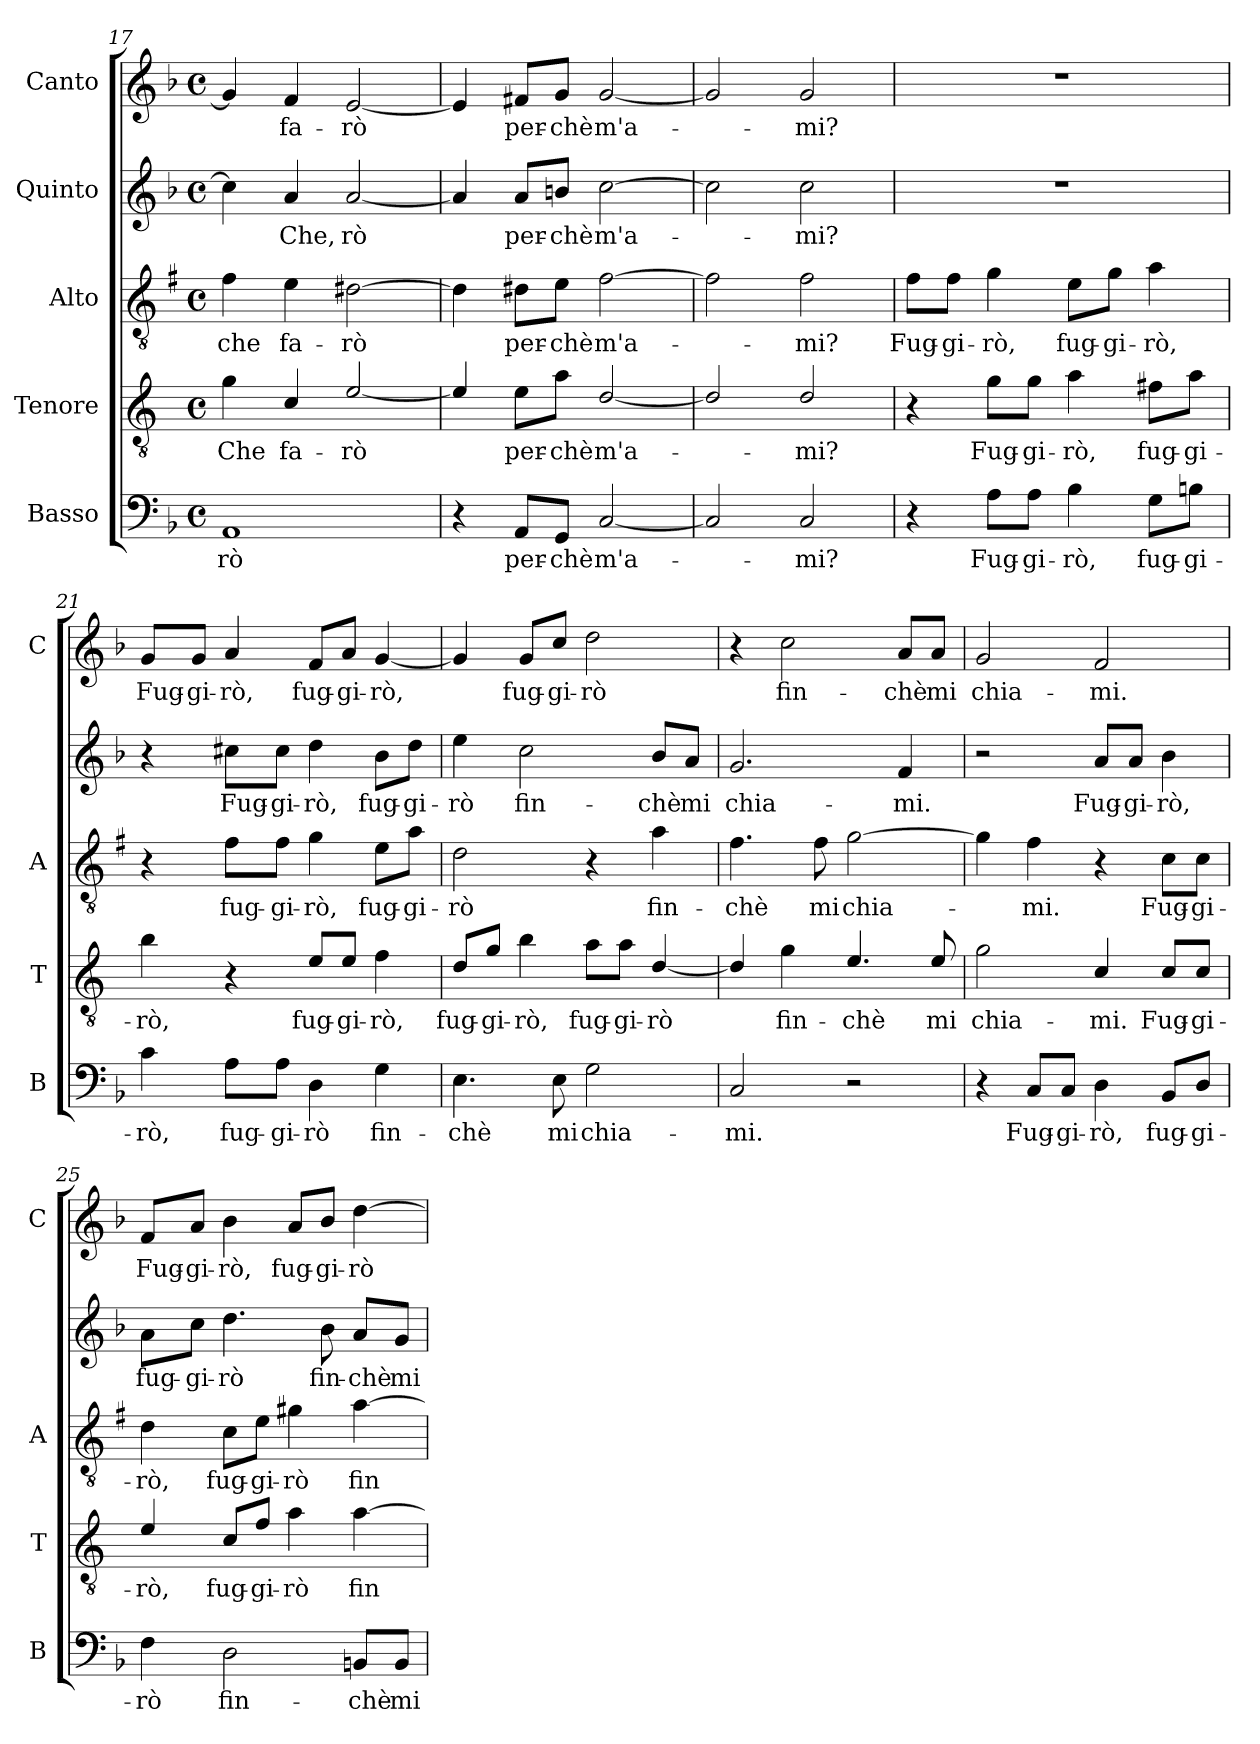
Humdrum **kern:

**kern	**text	**kern	**text	**kern	**text	**kern	**text	**kern	**text
*part5	*part5	*part4	*part4	*part3	*part3	*part2	*part2	*part1	*part1
*staff5	*staff5	*staff4	*staff4	*staff3	*staff3	*staff2	*staff2	*staff1	*staff1
*I"Basso	*	*I"Tenore	*	*I"Alto	*	*I"Quinto	*	*I"Canto	*
*I'B	*	*I'T	*	*I'A	*	*	*	*I'C	*
!!LO:LB:g=z
*clefF4	*	*clefGv2	*	*clefGv2	*	*clefG2	*	*clefG2	*
*	*	*ITrd4c7	*	*ITrd1c2	*	*	*	*	*
*k[b-]	*	*k[b-]	*	*k[b-]	*	*k[b-]	*	*k[b-]	*
*F:	*	*F:	*	*F:	*	*F:	*	*F:	*
*M4/4	*	*M4/4	*	*M4/4	*	*M4/4	*	*M4/4	*
*met(c)	*	*met(c)	*	*met(c)	*	*met(c)	*	*met(c)	*
=17	=17	=17	=17	=17	=17	=17	=17	=17	=17
!	!LO:LY:b	!	!LO:LY:b	!	!LO:LY:b	!	!	!	!
1AA	-rò	4c\	Che	4e\	che	4cc\]	.	4g/]	.
!	!	!	!LO:LY:b	!	!LO:LY:b	!	!LO:LY:b	!	!LO:LY:b
.	.	4F/	fa-	4d\	fa-	4a/	Che,	4f/	fa-
!	!	!	!LO:LY:b	!	!LO:LY:b	!	!LO:LY:b	!	!LO:LY:b
.	.	[2A/	-rò	[2c#X\	-rò	[2a/	rò	[2e/	-rò
=18	=18	=18	=18	=18	=18	=18	=18	=18	=18
4r	.	4A/]	.	4c#\]	.	4a/]	.	4e/]	.
!	!LO:LY:b	!	!LO:LY:b	!	!LO:LY:b	!	!LO:LY:b	!	!LO:LY:b
8AA/L	per-	8A\L	per-	8c#X\L	per-	8a/L	per-	8f#X/L	per-
!	!LO:LY:b	!	!LO:LY:b	!	!LO:LY:b	!	!LO:LY:b	!	!LO:LY:b
8GG/J	-chè	8d\J	-chè	8d\J	-chè	8bn/J	-chè	8g/J	-chè
!	!LO:LY:b	!	!LO:LY:b	!	!LO:LY:b	!	!LO:LY:b	!	!LO:LY:b
[2C/	m'a-	[2G/	m'a-	[2e\	m'a-	[2cc\	m'a-	[2g/	m'a-
=19	=19	=19	=19	=19	=19	=19	=19	=19	=19
2C/]	.	2G/]	.	2e\]	.	2cc\]	.	2g/]	.
!	!LO:LY:b	!	!LO:LY:b	!	!LO:LY:b	!	!LO:LY:b	!	!LO:LY:b
2C/	-mi?	2G/	-mi?	2e\	-mi?	2cc\	-mi?	2g/	-mi?
=20	=20	=20	=20	=20	=20	=20	=20	=20	=20
!	!	!	!	!	!LO:LY:b	!	!	!	!
4r	.	4r	.	8e\L	Fug-	1r	.	1r	.
!	!	!	!	!	!LO:LY:b	!	!	!	!
.	.	.	.	8e\J	-gi-	.	.	.	.
!	!LO:LY:b	!	!LO:LY:b	!	!LO:LY:b	!	!	!	!
8A\L	Fug-	8c\L	Fug-	4f\	-rò,	.	.	.	.
!	!LO:LY:b	!	!LO:LY:b	!	!	!	!	!	!
8A\J	-gi-	8c\J	-gi-	.	.	.	.	.	.
!	!LO:LY:b	!	!LO:LY:b	!	!LO:LY:b	!	!	!	!
4B-\	-rò,	4d\	-rò,	8d\L	fug-	.	.	.	.
!	!	!	!	!	!LO:LY:b	!	!	!	!
.	.	.	.	8f\J	-gi-	.	.	.	.
!	!LO:LY:b	!	!LO:LY:b	!	!LO:LY:b	!	!	!	!
8G\L	fug-	8Bn\L	fug-	4g\	-rò,	.	.	.	.
!	!LO:LY:b	!	!LO:LY:b	!	!	!	!	!	!
8Bn\J	-gi-	8d\J	-gi-	.	.	.	.	.	.
=21	=21	=21	=21	=21	=21	=21	=21	=21	=21
!	!LO:LY:b	!	!LO:LY:b	!	!	!	!	!	!LO:LY:b
4c\	-rò,	4e\	-rò,	4r	.	4r	.	8g/L	Fug-
!	!	!	!	!	!	!	!	!	!LO:LY:b
.	.	.	.	.	.	.	.	8g/J	-gi-
!	!LO:LY:b	!	!	!	!LO:LY:b	!	!LO:LY:b	!	!LO:LY:b
8A\L	fug-	4r	.	8e\L	fug-	8cc#X\L	Fug-	4a/	-rò,
!	!LO:LY:b	!	!	!	!LO:LY:b	!	!LO:LY:b	!	!
8A\J	-gi-	.	.	8e\J	-gi-	8cc#\J	-gi-	.	.
!	!LO:LY:b	!	!LO:LY:b	!	!LO:LY:b	!	!LO:LY:b	!	!LO:LY:b
4D\	-rò	8A/L	fug-	4f\	-rò,	4dd\	-rò,	8f/L	fug-
!	!	!	!LO:LY:b	!	!	!	!	!	!LO:LY:b
.	.	8A/J	-gi-	.	.	.	.	8a/J	-gi-
!	!LO:LY:b	!	!LO:LY:b	!	!LO:LY:b	!	!LO:LY:b	!	!LO:LY:b
4G\	fin-	4B-\	-rò,	8d\L	fug-	8b-\L	fug-	[4g/	-rò,
!	!	!	!	!	!LO:LY:b	!	!LO:LY:b	!	!
.	.	.	.	8g\J	-gi-	8dd\J	-gi-	.	.
!!LO:LB:g=z
=22	=22	=22	=22	=22	=22	=22	=22	=22	=22
!	!LO:LY:b	!	!LO:LY:b	!	!LO:LY:b	!	!LO:LY:b	!	!
4.E\	-chè	8G/L	fug-	2c\	-rò	4ee\	-rò	4g/]	.
!	!	!	!LO:LY:b	!	!	!	!	!	!
.	.	8c/J	-gi-	.	.	.	.	.	.
!	!	!	!LO:LY:b	!	!	!	!LO:LY:b	!	!LO:LY:b
.	.	4e\	-rò,	.	.	2cc\	fin-	8g/L	fug-
!	!LO:LY:b	!	!	!	!	!	!	!	!LO:LY:b
8E\	mi	.	.	.	.	.	.	8cc/J	-gi-
!	!LO:LY:b	!	!LO:LY:b	!	!	!	!	!	!LO:LY:b
2G\	chia-	8d\L	fug-	4r	.	.	.	2dd\	-rò
!	!	!	!LO:LY:b	!	!	!	!	!	!
.	.	8d\J	-gi-	.	.	.	.	.	.
!	!	!	!LO:LY:b	!	!LO:LY:b	!	!LO:LY:b	!	!
.	.	[4G/	-rò	4g\	fin-	8b-/L	-chè	.	.
!	!	!	!	!	!	!	!LO:LY:b	!	!
.	.	.	.	.	.	8a/J	mi	.	.
=23	=23	=23	=23	=23	=23	=23	=23	=23	=23
!	!LO:LY:b	!	!	!	!LO:LY:b	!	!LO:LY:b	!	!
2C/	-mi.	4G/]	.	4.e\	-chè	2.g/	chia-	4r	.
!	!	!	!LO:LY:b	!	!	!	!	!	!LO:LY:b
.	.	4c\	fin-	.	.	.	.	2cc\	fin-
!	!	!	!	!	!LO:LY:b	!	!	!	!
.	.	.	.	8e\	mi	.	.	.	.
!	!	!	!LO:LY:b	!	!LO:LY:b	!	!	!	!
2r	.	4.A/	-chè	[2f\	chia-	.	.	.	.
!	!	!	!	!	!	!	!LO:LY:b	!	!LO:LY:b
.	.	.	.	.	.	4f/	-mi.	8a/L	-chè
!	!	!	!LO:LY:b	!	!	!	!	!	!LO:LY:b
.	.	8A/	mi	.	.	.	.	8a/J	mi
=24	=24	=24	=24	=24	=24	=24	=24	=24	=24
!	!	!	!LO:LY:b	!	!	!	!	!	!LO:LY:b
4r	.	2c\	chia-	4f\]	.	2r	.	2g/	chia-
!	!LO:LY:b	!	!	!	!LO:LY:b	!	!	!	!
8C/L	Fug-	.	.	4e\	-mi.	.	.	.	.
!	!LO:LY:b	!	!	!	!	!	!	!	!
8C/J	-gi-	.	.	.	.	.	.	.	.
!	!LO:LY:b	!	!LO:LY:b	!	!	!	!LO:LY:b	!	!LO:LY:b
4D\	-rò,	4F/	-mi.	4r	.	8a/L	Fug-	2f/	-mi.
!	!	!	!	!	!	!	!LO:LY:b	!	!
.	.	.	.	.	.	8a/J	-gi-	.	.
!	!LO:LY:b	!	!LO:LY:b	!	!LO:LY:b	!	!LO:LY:b	!	!
8BB-/L	fug-	8F/L	Fug-	8B-\L	Fug-	4b-\	-rò,	.	.
!	!LO:LY:b	!	!LO:LY:b	!	!LO:LY:b	!	!	!	!
8D/J	-gi-	8F/J	-gi-	8B-\J	-gi-	.	.	.	.
=25	=25	=25	=25	=25	=25	=25	=25	=25	=25
!	!LO:LY:b	!	!LO:LY:b	!	!LO:LY:b	!	!LO:LY:b	!	!LO:LY:b
4F\	-rò	4A/	-rò,	4c\	-rò,	8a\L	fug-	8f/L	Fug-
!	!	!	!	!	!	!	!LO:LY:b	!	!LO:LY:b
.	.	.	.	.	.	8cc\J	-gi-	8a/J	-gi-
!	!LO:LY:b	!	!LO:LY:b	!	!LO:LY:b	!	!LO:LY:b	!	!LO:LY:b
2D\	fin-	8F/L	fug-	8B-\L	fug-	4.dd\	-rò	4b-\	-rò,
!	!	!	!LO:LY:b	!	!LO:LY:b	!	!	!	!
.	.	8B-/J	-gi-	8d\J	-gi-	.	.	.	.
!	!	!	!LO:LY:b	!	!LO:LY:b	!	!	!	!LO:LY:b
.	.	4d\	-rò	4f#X\	-rò	.	.	8a/L	fug-
!	!	!	!	!	!	!	!LO:LY:b	!	!LO:LY:b
.	.	.	.	.	.	8b-\	fin-	8b-/J	-gi-
!	!LO:LY:b	!	!LO:LY:b	!	!LO:LY:b	!	!LO:LY:b	!	!LO:LY:b
8BBn/L	-chè	[4d\	fin-	[4g\	fin-	8a/L	-chè	[4dd\	-rò
!	!LO:LY:b	!	!	!	!	!	!LO:LY:b	!	!
8BB/J	mi	.	.	.	.	8g/J	mi	.	.
=	=	=	=	=	=	=	=	=	=
*-	*-	*-	*-	*-	*-	*-	*-	*-	*-
